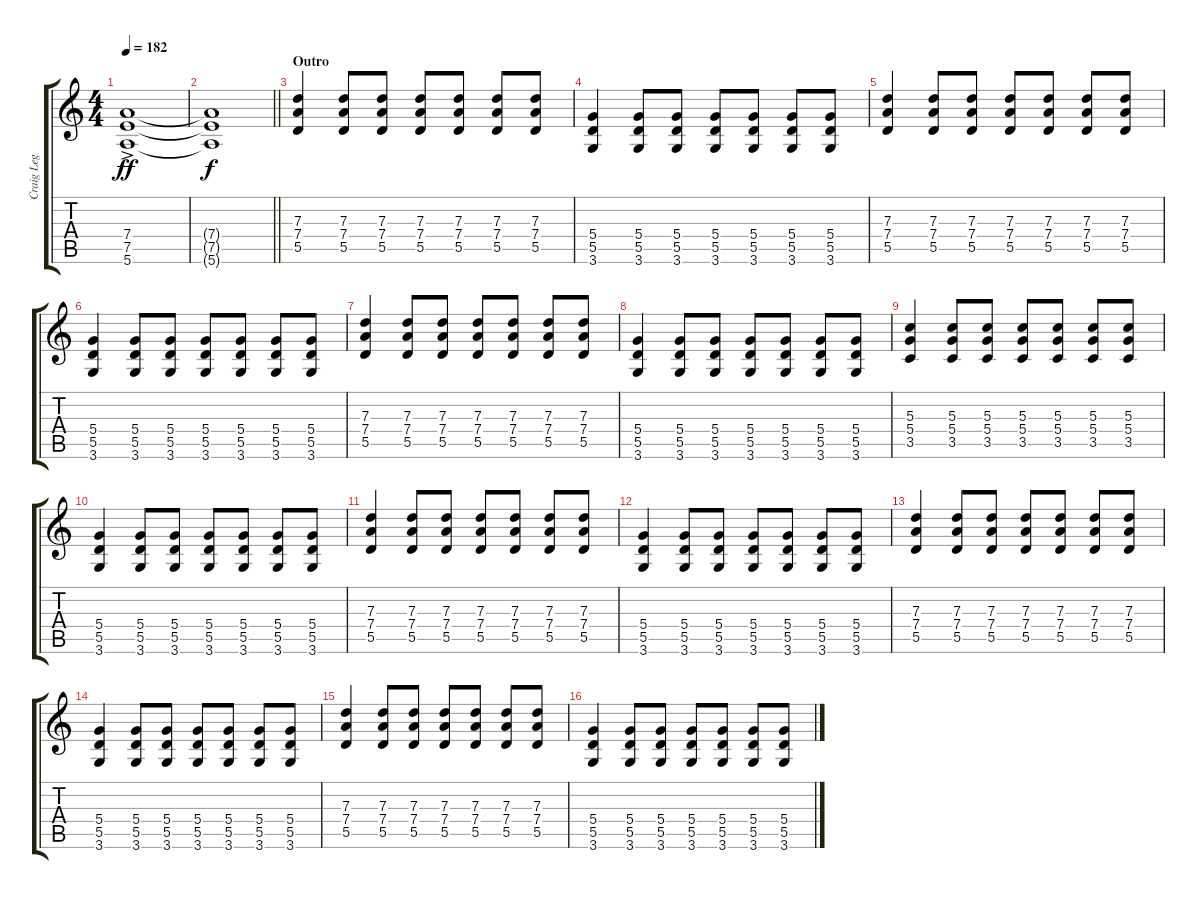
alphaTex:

\track ("Craig Leg" "Craig Leg") {instrument distortionguitar}
\staff {score tabs}
\tuning (E4 B3 G3 D3 A2 E2) {hide}
\ts (4 4)
\tempo 182
\clef g2
\ks c
(7.4{ac} 7.5{ac} 5.6{ac}).1{dy ff} |
\barLineRight lightlight
(7.4{t} 7.5{t} 5.6{t}).1{dy f} |
\section ("" "Outro")
(7.3 7.4 5.5).4{volume 11 balance 0} (7.3 7.4 5.5).8 (7.3 7.4 5.5).8 (7.3 7.4 5.5).8 (7.3 7.4 5.5).8 (7.3 7.4 5.5).8 (7.3 7.4 5.5).8 |
(5.4 5.5 3.6).4 (5.4 5.5 3.6).8 (5.4 5.5 3.6).8 (5.4 5.5 3.6).8 (5.4 5.5 3.6).8 (5.4 5.5 3.6).8 (5.4 5.5 3.6).8 |
(7.3 7.4 5.5).4 (7.3 7.4 5.5).8 (7.3 7.4 5.5).8 (7.3 7.4 5.5).8 (7.3 7.4 5.5).8 (7.3 7.4 5.5).8 (7.3 7.4 5.5).8 |
(5.4 5.5 3.6).4 (5.4 5.5 3.6).8 (5.4 5.5 3.6).8 (5.4 5.5 3.6).8 (5.4 5.5 3.6).8 (5.4 5.5 3.6).8 (5.4 5.5 3.6).8 |
(7.3 7.4 5.5).4 (7.3 7.4 5.5).8 (7.3 7.4 5.5).8 (7.3 7.4 5.5).8 (7.3 7.4 5.5).8 (7.3 7.4 5.5).8 (7.3 7.4 5.5).8 |
(5.4 5.5 3.6).4 (5.4 5.5 3.6).8 (5.4 5.5 3.6).8 (5.4 5.5 3.6).8 (5.4 5.5 3.6).8 (5.4 5.5 3.6).8 (5.4 5.5 3.6).8 |
(5.3 5.4 3.5).4 (5.3 5.4 3.5).8 (5.3 5.4 3.5).8 (5.3 5.4 3.5).8 (5.3 5.4 3.5).8 (5.3 5.4 3.5).8 (5.3 5.4 3.5).8 |
(5.4 5.5 3.6).4 (5.4 5.5 3.6).8 (5.4 5.5 3.6).8 (5.4 5.5 3.6).8 (5.4 5.5 3.6).8 (5.4 5.5 3.6).8 (5.4 5.5 3.6).8 |
(7.3 7.4 5.5).4 (7.3 7.4 5.5).8 (7.3 7.4 5.5).8 (7.3 7.4 5.5).8 (7.3 7.4 5.5).8 (7.3 7.4 5.5).8 (7.3 7.4 5.5).8 |
(5.4 5.5 3.6).4 (5.4 5.5 3.6).8 (5.4 5.5 3.6).8 (5.4 5.5 3.6).8 (5.4 5.5 3.6).8 (5.4 5.5 3.6).8 (5.4 5.5 3.6).8 |
(7.3 7.4 5.5).4 (7.3 7.4 5.5).8 (7.3 7.4 5.5).8 (7.3 7.4 5.5).8 (7.3 7.4 5.5).8 (7.3 7.4 5.5).8 (7.3 7.4 5.5).8 |
(5.4 5.5 3.6).4 (5.4 5.5 3.6).8 (5.4 5.5 3.6).8 (5.4 5.5 3.6).8 (5.4 5.5 3.6).8 (5.4 5.5 3.6).8 (5.4 5.5 3.6).8 |
(7.3 7.4 5.5).4 (7.3 7.4 5.5).8 (7.3 7.4 5.5).8 (7.3 7.4 5.5).8 (7.3 7.4 5.5).8 (7.3 7.4 5.5).8 (7.3 7.4 5.5).8 |
(5.4 5.5 3.6).4 (5.4 5.5 3.6).8 (5.4 5.5 3.6).8 (5.4 5.5 3.6).8 (5.4 5.5 3.6).8 (5.4 5.5 3.6).8 (5.4 5.5 3.6).8
